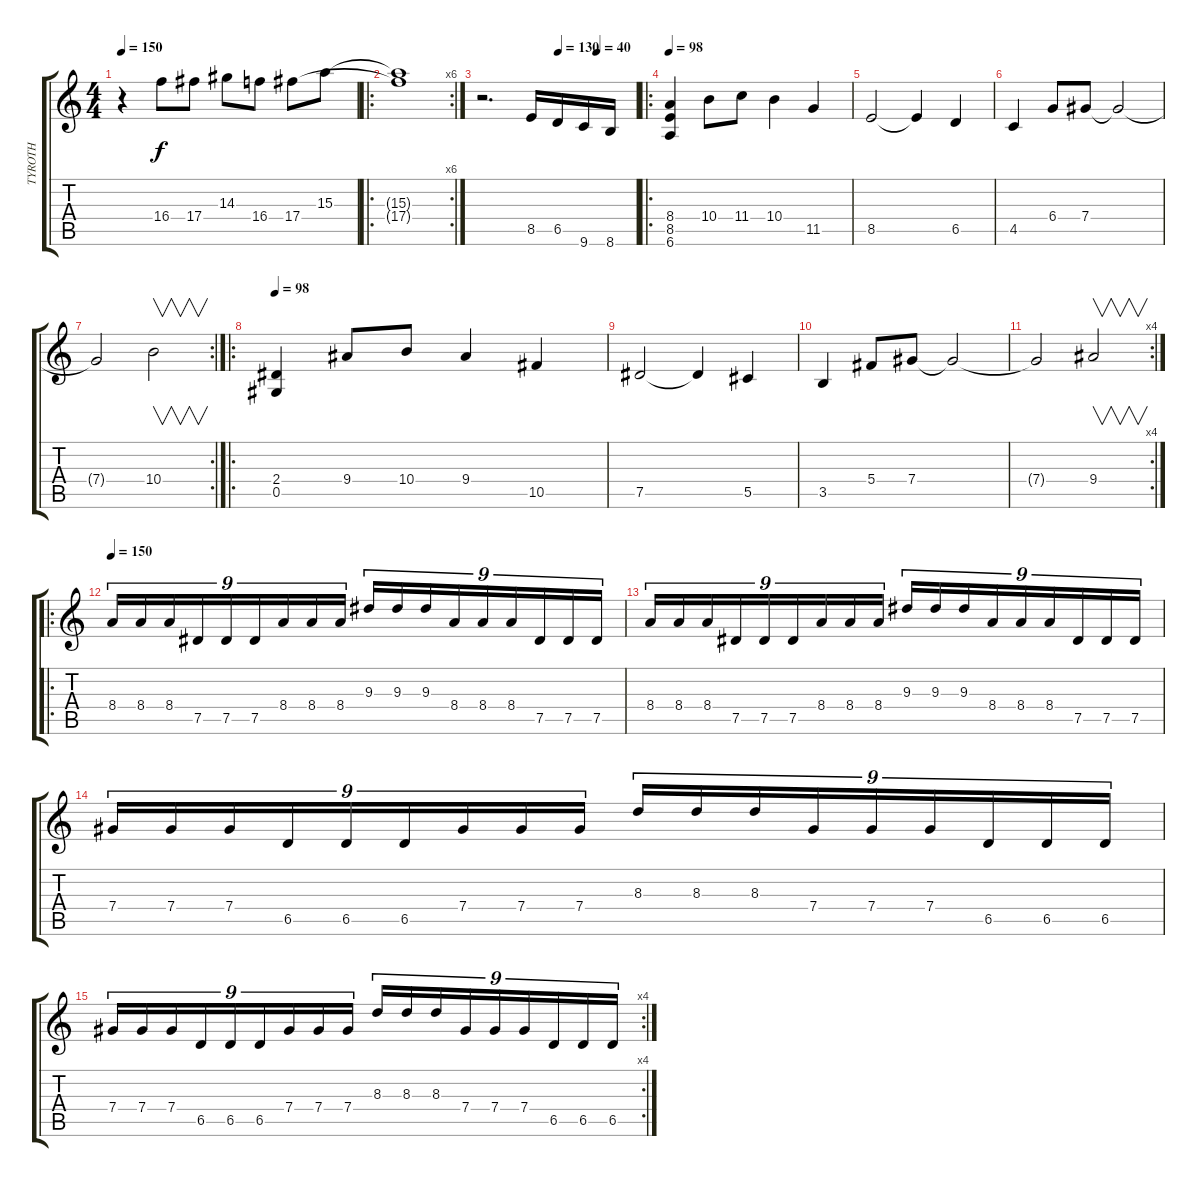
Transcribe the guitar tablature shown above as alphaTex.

\track ("TYROTH" "TYROTH") {instrument distortionguitar}
\staff {score tabs}
\tuning (Eb4 Bb3 Gb3 Db3 Ab2 Eb2) {hide}
\ts (4 4)
\tempo 150
\clef g2
\ks c
r.4{dy f} 16.4.8 17.4.8 14.3.8 16.4.8 17.4.8 15.3.8 |
\ro
\rc 6
(15.3{t} 17.4{t}).1 |
\tempo (40 0.75)
\tempo (130 0.5)
r.2{d} 8.5.16 6.5.16 9.6.16 8.6.16 |
\ro
\tempo 98
(8.4 8.5 6.6).4 10.4.8 11.4.8 10.4.4 11.5.4 |
8.5.2 8.5{t}.4 6.5.4 |
4.5.4 6.4.8 7.4.8 7.4{t}.2 |
\rc 2
7.4{t}.2 10.4.2{v} |
\ro
\tempo 98
(2.4 0.5).4 9.4.8 10.4.8 9.4.4 10.5.4 |
7.5.2 7.5{t}.4 5.5.4 |
3.5.4 5.4.8 7.4.8 7.4{t}.2 |
\rc 4
7.4{t}.2 9.4.2{v} |
\ro
\tempo 150
8.4.16{tu (9 8)} 8.4.16{tu (9 8)} 8.4.16{tu (9 8)} 7.5.16{tu (9 8)} 7.5.16{tu (9 8)} 7.5.16{tu (9 8)} 8.4.16{tu (9 8)} 8.4.16{tu (9 8)} 8.4.16{tu (9 8)} 9.3.16{tu (9 8)} 9.3.16{tu (9 8)} 9.3.16{tu (9 8)} 8.4.16{tu (9 8)} 8.4.16{tu (9 8)} 8.4.16{tu (9 8)} 7.5.16{tu (9 8)} 7.5.16{tu (9 8)} 7.5.16{tu (9 8)} |
8.4.16{tu (9 8)} 8.4.16{tu (9 8)} 8.4.16{tu (9 8)} 7.5.16{tu (9 8)} 7.5.16{tu (9 8)} 7.5.16{tu (9 8)} 8.4.16{tu (9 8)} 8.4.16{tu (9 8)} 8.4.16{tu (9 8)} 9.3.16{tu (9 8)} 9.3.16{tu (9 8)} 9.3.16{tu (9 8)} 8.4.16{tu (9 8)} 8.4.16{tu (9 8)} 8.4.16{tu (9 8)} 7.5.16{tu (9 8)} 7.5.16{tu (9 8)} 7.5.16{tu (9 8)} |
7.4.16{tu (9 8)} 7.4.16{tu (9 8)} 7.4.16{tu (9 8)} 6.5.16{tu (9 8)} 6.5.16{tu (9 8)} 6.5.16{tu (9 8)} 7.4.16{tu (9 8)} 7.4.16{tu (9 8)} 7.4.16{tu (9 8)} 8.3.16{tu (9 8)} 8.3.16{tu (9 8)} 8.3.16{tu (9 8)} 7.4.16{tu (9 8)} 7.4.16{tu (9 8)} 7.4.16{tu (9 8)} 6.5.16{tu (9 8)} 6.5.16{tu (9 8)} 6.5.16{tu (9 8)} |
\rc 4
7.4.16{tu (9 8)} 7.4.16{tu (9 8)} 7.4.16{tu (9 8)} 6.5.16{tu (9 8)} 6.5.16{tu (9 8)} 6.5.16{tu (9 8)} 7.4.16{tu (9 8)} 7.4.16{tu (9 8)} 7.4.16{tu (9 8)} 8.3.16{tu (9 8)} 8.3.16{tu (9 8)} 8.3.16{tu (9 8)} 7.4.16{tu (9 8)} 7.4.16{tu (9 8)} 7.4.16{tu (9 8)} 6.5.16{tu (9 8)} 6.5.16{tu (9 8)} 6.5.16{tu (9 8)}
